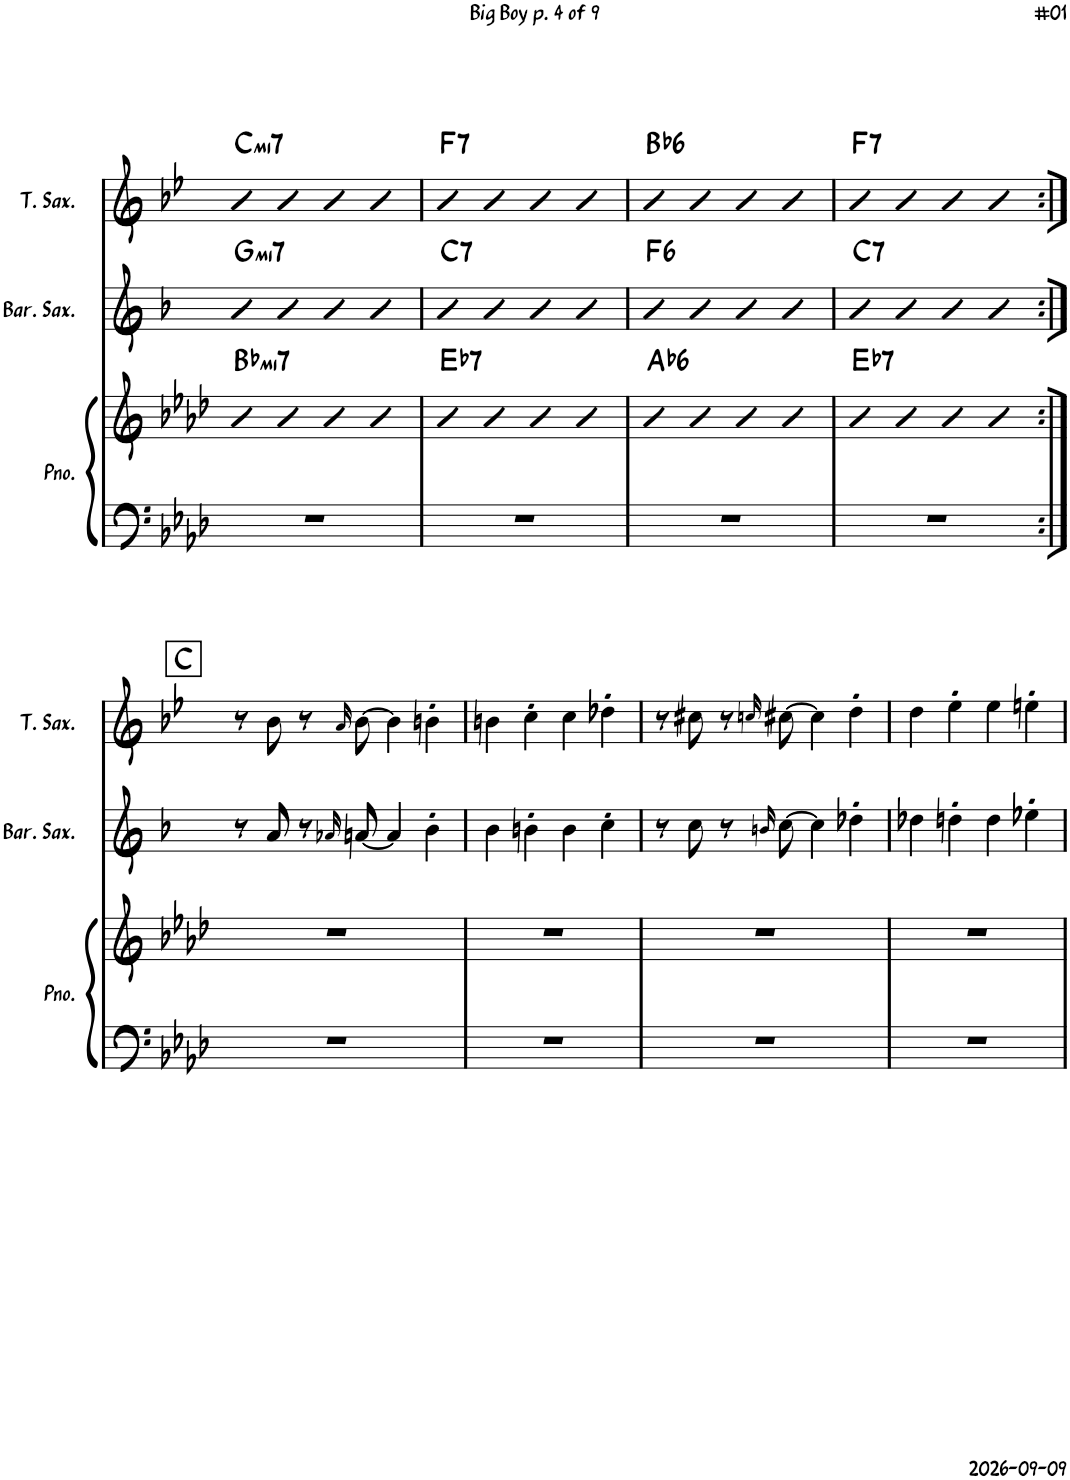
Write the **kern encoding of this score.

**kern	**kern	**harte	**kern	**harte	**kern	**harte
*part3	*part3	*part3	*part2	*part2	*part1	*part1
*staff4	*staff3	*	*staff2	*	*staff1	*
*I"Piano	*	*	*I"Baritone Saxophone	*	*I"Tenor Saxophone	*
*I'Pno.	*	*	*I'Bar. Sax.	*	*I'T. Sax.	*
!!LO:PB:g=z
*clefF4	*clefG2	*	*clefG2	*	*clefG2	*
*	*	*	*Trd12c21	*	*Trd8c14	*
*k[b-e-a-d-]	*k[b-e-a-d-]	*	*k[b-]	*	*k[b-e-]	*
*M4/4	*M4/4	*	*M4/4	*	*M4/4	*
=25	=25	=25	=25	=25	=25	=25
!	!	!LO:H:kt=mi7	!	!LO:H:kt=mi7	!	!LO:H:kt=mi7
1r	4b-	Bb:min7	4ggg	G:min7	4ccc	C:min7
.	4b-	.	4ggg	.	4ccc	.
.	4b-	.	4ggg	.	4ccc	.
.	4b-	.	4ggg	.	4ccc	.
=26	=26	=26	=26	=26	=26	=26
!	!	!LO:H:kt=7	!	!LO:H:kt=7	!	!LO:H:kt=7
1r	4b-	Eb:7	4ggg	C:7	4ccc	F:7
.	4b-	.	4ggg	.	4ccc	.
.	4b-	.	4ggg	.	4ccc	.
.	4b-	.	4ggg	.	4ccc	.
=27	=27	=27	=27	=27	=27	=27
!	!	!LO:H:kt=6	!	!LO:H:kt=6	!	!LO:H:kt=6
1r	4b-	Ab:maj6	4ggg	F:maj6	4ccc	Bb:maj6
.	4b-	.	4ggg	.	4ccc	.
.	4b-	.	4ggg	.	4ccc	.
.	4b-	.	4ggg	.	4ccc	.
=28	=28	=28	=28	=28	=28	=28
!	!	!LO:H:kt=7	!	!LO:H:kt=7	!	!LO:H:kt=7
1r	4b-	Eb:7	4ggg	C:7	4ccc	F:7
.	4b-	.	4ggg	.	4ccc	.
.	4b-	.	4ggg	.	4ccc	.
.	4b-	.	4ggg	.	4ccc	.
!!LO:LB:g=z
!!LO:REH:place=s1:a:B:rj:fs=14:t=C
=29:|!	=29:|!	=29:|!	=29:|!	=29:|!	=29:|!	=29:|!
1r	1r	.	8r	.	8r	.
.	.	.	8a/	.	8b-\	.
.	.	.	8r	.	8r	.
.	.	.	16qa-X/	.	16qa/	.
.	.	.	[8an/	.	[8b-\	.
.	.	.	4a/]	.	4b-\]	.
.	.	.	4b-'\	.	4bn'\	.
=30	=30	=30	=30	=30	=30	=30
1r	1r	.	4b-\	.	4bn\	.
.	.	.	4bn'\	.	4cc'\	.
.	.	.	4b\	.	4cc\	.
.	.	.	4cc'\	.	4dd-X'\	.
=31	=31	=31	=31	=31	=31	=31
1r	1r	.	8r	.	8r	.
.	.	.	8cc\	.	8cc#X\	.
.	.	.	8r	.	8r	.
.	.	.	16qbn/	.	16qccn/	.
.	.	.	[8cc\	.	[8cc#X\	.
.	.	.	4cc\]	.	4cc#\]	.
.	.	.	4dd-X'\	.	4dd'\	.
=32	=32	=32	=32	=32	=32	=32
1r	1r	.	4dd-X\	.	4dd\	.
.	.	.	4ddn'\	.	4ee-'\	.
.	.	.	4dd\	.	4ee-\	.
.	.	.	4ee-X'\	.	4een'\	.
=	=	=	=	=	=	=
*-	*-	*-	*-	*-	*-	*-
